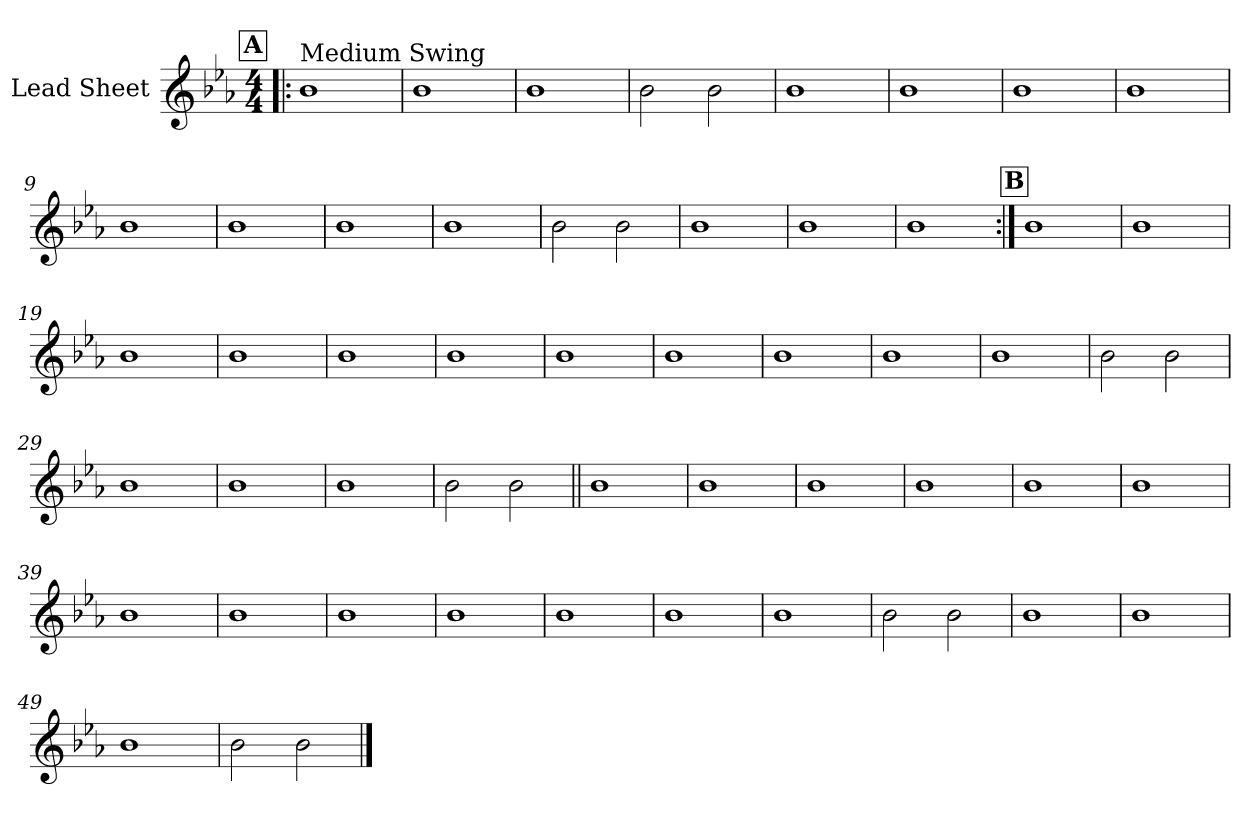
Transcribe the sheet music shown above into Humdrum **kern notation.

**kern
*part1
*staff1
*I"Lead Sheet
*clefG2
*k[b-e-a-]
*E-:
*M4/4
!!LO:REH:place=s1:a:fs=14:t=A
=1!|:
!LO:TX:a:t=Medium Swing
1b-
=2
1b-
=3
1b-
=4
2b-\
2b-\
!!LO:LB:g=z
=5
1b-
=6
1b-
=7
1b-
=8
1b-
!!LO:LB:g=z
=9
1b-
=10
1b-
=11
1b-
=12
1b-
!!LO:LB:g=z
=13
2b-\
2b-\
=14
1b-
=15
1b-
=16
1b-
!!LO:LB:g=z
!!LO:REH:place=s1:a:fs=14:t=B
=17:|!
1b-
=18
1b-
=19
1b-
=20
1b-
!!LO:LB:g=z
=21
1b-
=22
1b-
=23
1b-
=24
1b-
!!LO:LB:g=z
=25
1b-
=26
1b-
=27
1b-
=28
2b-\
2b-\
!!LO:LB:g=z
=29
1b-
=30
1b-
=31
1b-
=32
2b-\
2b-\
!!LO:LB:g=z
=33||
1b-
=34
1b-
=35
1b-
=36
1b-
!!LO:LB:g=z
=37
1b-
=38
1b-
=39
1b-
=40
1b-
=41
1b-
!!LO:PB:g=z
=42
1b-
=43
1b-
=44
1b-
=45
1b-
=46
2b-\
2b-\
!!LO:LB:g=z
=47
1b-
=48
1b-
=49
1b-
=50
2b-\
2b-\
==
*-
